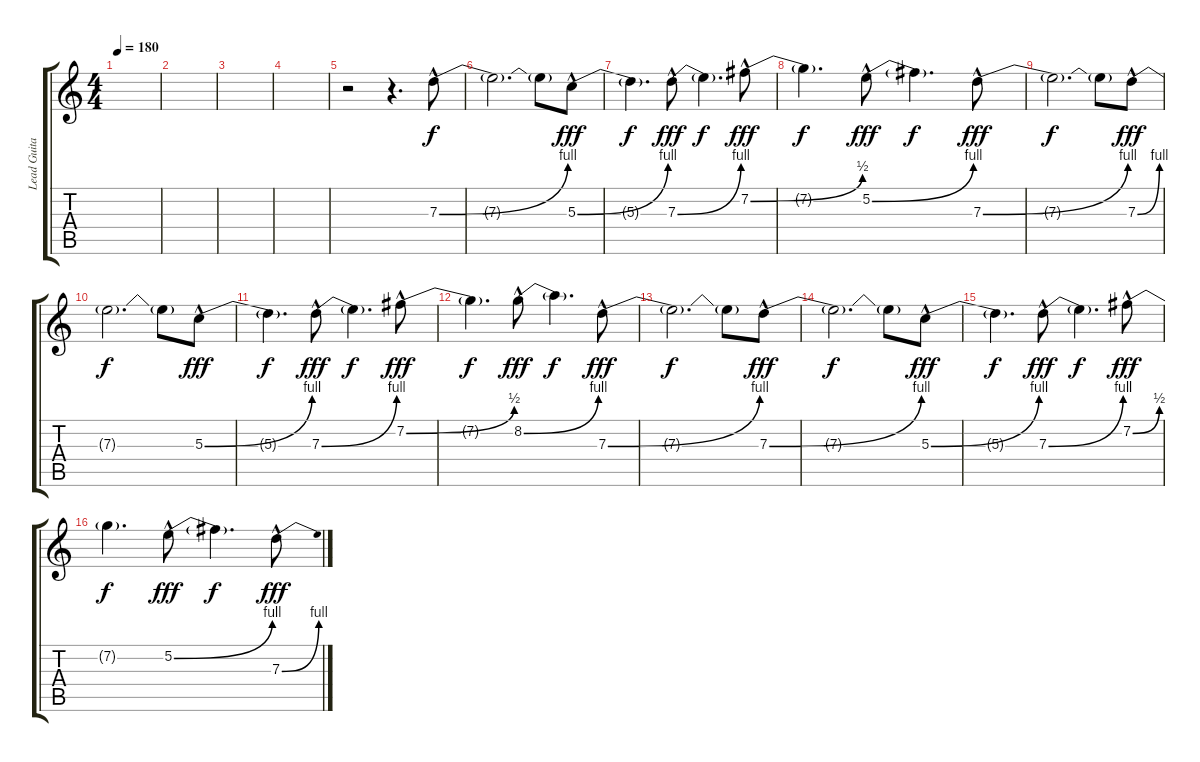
\track ("Lead Guitar" "Lead Guita") {instrument distortionguitar}
\staff {score tabs}
\tuning (E4 B3 G3 D3 A2 E2) {hide}
\ts (4 4)
\tempo 180
\clef g2
\ks c
|
|
|
|
r.2 r.4{d} 7.3{be (bend 0 0 60 4) hac}.8 |
7.3{t}.2{d dy f} 7.3{t}.8 5.3{be (bend 0 0 60 4) hac}.8{dy fff} |
5.3{t}.4{d dy f} 7.3{be (bend 0 0 60 4) hac}.8{dy fff} 7.3{t}.4{d dy f} 7.2{be (bend 0 0 60 2) hac}.8{dy fff} |
7.2{t}.4{d dy f} 5.2{be (bend 0 0 60 4) hac}.8{dy fff} 5.2{t}.4{d dy f} 7.3{be (bend 0 0 60 4) hac}.8{dy fff} |
7.3{t}.2{d dy f} 7.3{t}.8 7.3{be (bend 0 0 60 4) hac}.8{dy fff} |
7.3{t}.2{d dy f} 7.3{t}.8 5.3{be (bend 0 0 60 4) hac}.8{dy fff} |
5.3{t}.4{d dy f} 7.3{be (bend 0 0 60 4) hac}.8{dy fff} 7.3{t}.4{d dy f} 7.2{be (bend 0 0 60 2) hac}.8{dy fff} |
7.2{t}.4{d dy f} 8.2{be (bend 0 0 60 4) hac}.8{dy fff} 8.2{t}.4{d dy f} 7.3{be (bend 0 0 60 4) hac}.8{dy fff} |
7.3{t}.2{d dy f} 7.3{t}.8 7.3{be (bend 0 0 60 4) hac}.8{dy fff} |
7.3{t}.2{d dy f} 7.3{t}.8 5.3{be (bend 0 0 60 4) hac}.8{dy fff} |
5.3{t}.4{d dy f} 7.3{be (bend 0 0 60 4) hac}.8{dy fff} 7.3{t}.4{d dy f} 7.2{be (bend 0 0 60 2) hac}.8{dy fff} |
7.2{t}.4{d dy f} 5.2{be (bend 0 0 60 4) hac}.8{dy fff} 5.2{t}.4{d dy f} 7.3{be (bend 0 0 60 4) hac}.8{dy fff}
